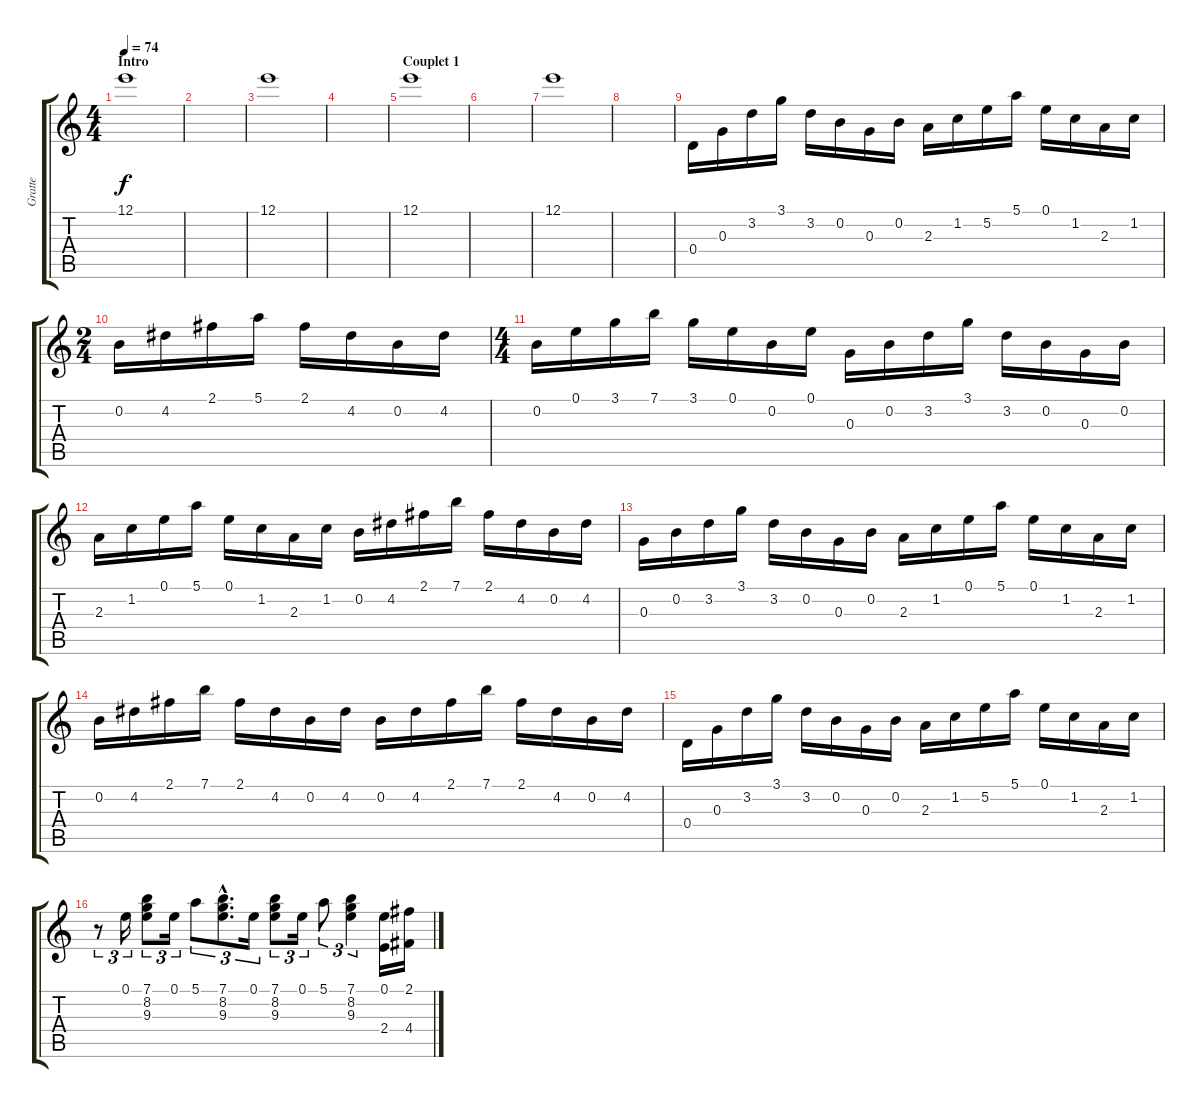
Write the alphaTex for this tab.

\track ("Gratte" "Gratte") {instrument acousticguitarsteel}
\staff {score tabs}
\tuning (E4 B3 G3 D3 A2 E2) {hide}
\ts (4 4)
\section ("" "Intro")
\tempo 74
\clef g2
\ks c
12.1.1{dy f instrument acousticguitarsteel} |
|
12.1.1 |
|
\section ("" "Couplet 1")
12.1.1 |
|
12.1.1 |
|
0.4.16 0.3.16 3.2.16 3.1.16 3.2.16 0.2.16 0.3.16 0.2.16 2.3.16 1.2.16 5.2.16 5.1.16 0.1.16 1.2.16 2.3.16 1.2.16 |
\ts (2 4)
0.2.16 4.2.16 2.1.16 5.1.16 2.1.16 4.2.16 0.2.16 4.2.16 |
\ts (4 4)
0.2.16 0.1.16 3.1.16 7.1.16 3.1.16 0.1.16 0.2.16 0.1.16 0.3.16 0.2.16 3.2.16 3.1.16 3.2.16 0.2.16 0.3.16 0.2.16 |
2.3.16 1.2.16 0.1.16 5.1.16 0.1.16 1.2.16 2.3.16 1.2.16 0.2.16 4.2.16 2.1.16 7.1.16 2.1.16 4.2.16 0.2.16 4.2.16 |
0.3.16 0.2.16 3.2.16 3.1.16 3.2.16 0.2.16 0.3.16 0.2.16 2.3.16 1.2.16 0.1.16 5.1.16 0.1.16 1.2.16 2.3.16 1.2.16 |
0.2.16 4.2.16 2.1.16 7.1.16 2.1.16 4.2.16 0.2.16 4.2.16 0.2.16 4.2.16 2.1.16 7.1.16 2.1.16 4.2.16 0.2.16 4.2.16 |
0.4.16 0.3.16 3.2.16 3.1.16 3.2.16 0.2.16 0.3.16 0.2.16 2.3.16 1.2.16 5.2.16 5.1.16 0.1.16 1.2.16 2.3.16 1.2.16 |
r.8{tu (3 2)} 0.1.16{tu (3 2)} (7.1 8.2 9.3).8{tu (3 2)} 0.1.16{tu (3 2)} 5.1.8{tu (3 2)} (7.1{hac} 8.2{hac} 9.3{hac}).8{d tu (3 2)} 0.1.16{tu (3 2)} (7.1 8.2 9.3).8{tu (3 2)} 0.1.16{tu (3 2)} 5.1.8{tu (3 2)} (7.1 8.2 9.3).4{tu (3 2)} (0.1 2.4).16 (2.1 4.4).16
